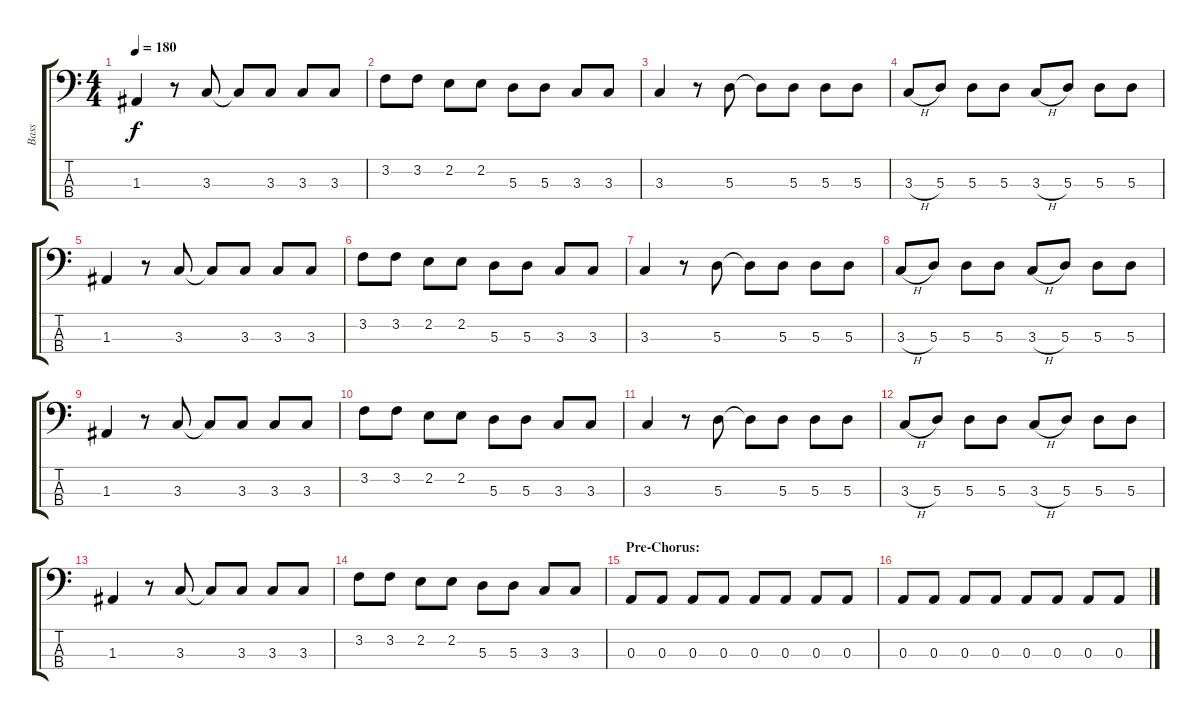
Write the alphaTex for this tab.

\track ("Bass" "Bass") {instrument electricbasspick}
\staff {score tabs}
\tuning (G2 D2 A1 D1) {hide}
\ts (4 4)
\tempo 180
\clef f4
\ks c
1.3.4{dy f} r.8 3.3.8 3.3{t}.8 3.3.8 3.3.8 3.3.8 |
3.2.8 3.2.8 2.2.8 2.2.8 5.3.8 5.3.8 3.3.8 3.3.8 |
3.3.4 r.8 5.3.8 5.3{t}.8 5.3.8 5.3.8 5.3.8 |
3.3{h}.8 5.3.8 5.3.8 5.3.8 3.3{h}.8 5.3.8 5.3.8 5.3.8 |
1.3.4 r.8 3.3.8 3.3{t}.8 3.3.8 3.3.8 3.3.8 |
3.2.8 3.2.8 2.2.8 2.2.8 5.3.8 5.3.8 3.3.8 3.3.8 |
3.3.4 r.8 5.3.8 5.3{t}.8 5.3.8 5.3.8 5.3.8 |
3.3{h}.8 5.3.8 5.3.8 5.3.8 3.3{h}.8 5.3.8 5.3.8 5.3.8 |
1.3.4 r.8 3.3.8 3.3{t}.8 3.3.8 3.3.8 3.3.8 |
3.2.8 3.2.8 2.2.8 2.2.8 5.3.8 5.3.8 3.3.8 3.3.8 |
3.3.4 r.8 5.3.8 5.3{t}.8 5.3.8 5.3.8 5.3.8 |
3.3{h}.8 5.3.8 5.3.8 5.3.8 3.3{h}.8 5.3.8 5.3.8 5.3.8 |
1.3.4 r.8 3.3.8 3.3{t}.8 3.3.8 3.3.8 3.3.8 |
3.2.8 3.2.8 2.2.8 2.2.8 5.3.8 5.3.8 3.3.8 3.3.8 |
\section ("" "Pre-Chorus:")
0.3.8 0.3.8 0.3.8 0.3.8 0.3.8 0.3.8 0.3.8 0.3.8 |
0.3.8 0.3.8 0.3.8 0.3.8 0.3.8 0.3.8 0.3.8 0.3.8
